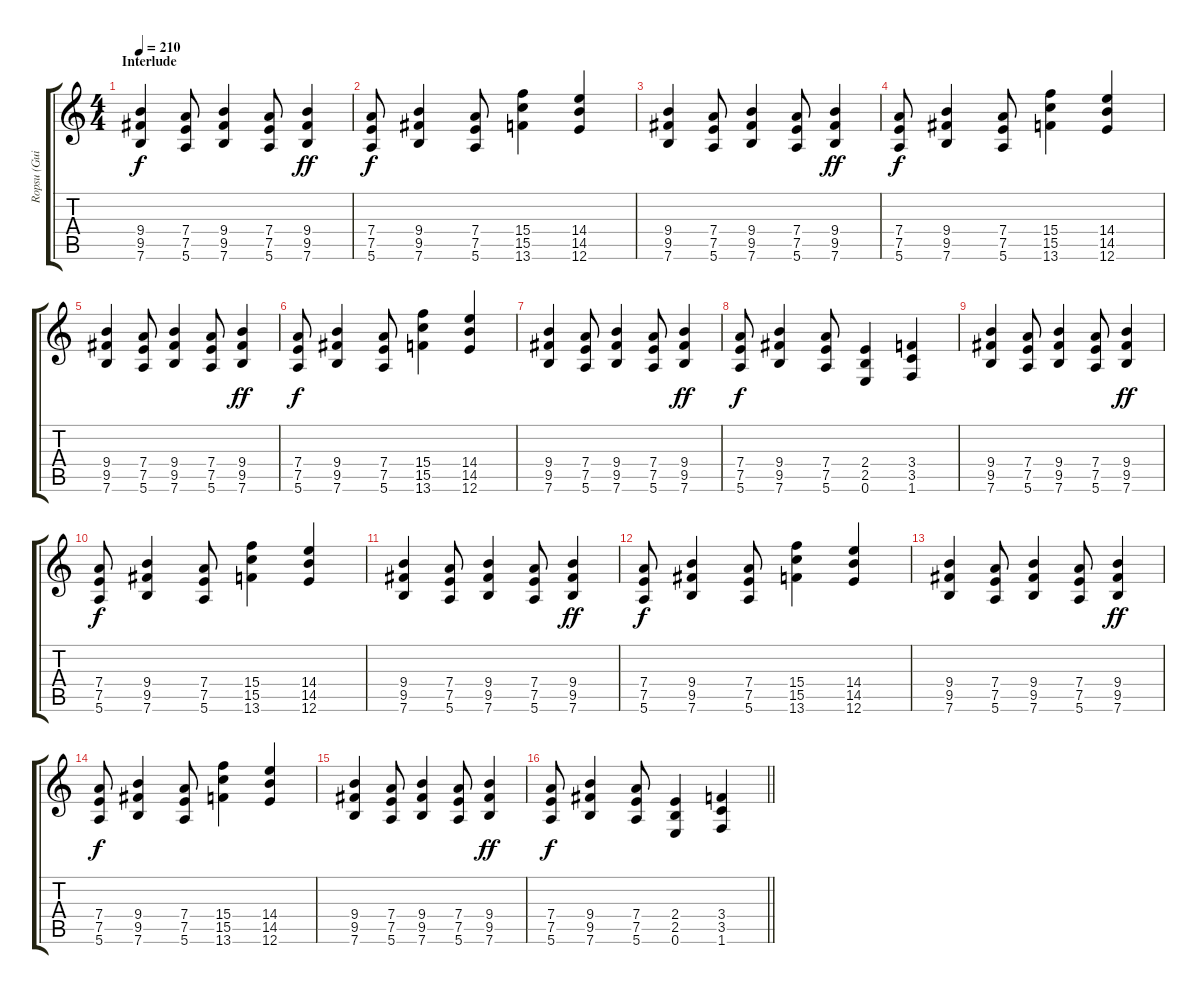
\track ("Ropsu (Guitar II)" "Ropsu (Gui") {instrument overdrivenguitar}
\staff {score tabs}
\tuning (E4 B3 G3 D3 A2 E2) {hide}
\ts (4 4)
\section ("" "Interlude")
\tempo 210
\clef g2
\ks c
(9.4 9.5 7.6).4{dy f} (7.4 7.5 5.6).8 (9.4 9.5 7.6).4 (7.4 7.5 5.6).8 (9.4 9.5 7.6).4{dy ff} |
(7.4 7.5 5.6).8{dy f} (9.4 9.5 7.6).4 (7.4 7.5 5.6).8 (15.4 15.5 13.6).4 (14.4 14.5 12.6).4 |
(9.4 9.5 7.6).4 (7.4 7.5 5.6).8 (9.4 9.5 7.6).4 (7.4 7.5 5.6).8 (9.4 9.5 7.6).4{dy ff} |
(7.4 7.5 5.6).8{dy f} (9.4 9.5 7.6).4 (7.4 7.5 5.6).8 (15.4 15.5 13.6).4 (14.4 14.5 12.6).4 |
(9.4 9.5 7.6).4 (7.4 7.5 5.6).8 (9.4 9.5 7.6).4 (7.4 7.5 5.6).8 (9.4 9.5 7.6).4{dy ff} |
(7.4 7.5 5.6).8{dy f} (9.4 9.5 7.6).4 (7.4 7.5 5.6).8 (15.4 15.5 13.6).4 (14.4 14.5 12.6).4 |
(9.4 9.5 7.6).4 (7.4 7.5 5.6).8 (9.4 9.5 7.6).4 (7.4 7.5 5.6).8 (9.4 9.5 7.6).4{dy ff} |
(7.4 7.5 5.6).8{dy f} (9.4 9.5 7.6).4 (7.4 7.5 5.6).8 (2.4 2.5 0.6).4 (3.4 3.5 1.6).4 |
(9.4 9.5 7.6).4 (7.4 7.5 5.6).8 (9.4 9.5 7.6).4 (7.4 7.5 5.6).8 (9.4 9.5 7.6).4{dy ff} |
(7.4 7.5 5.6).8{dy f} (9.4 9.5 7.6).4 (7.4 7.5 5.6).8 (15.4 15.5 13.6).4 (14.4 14.5 12.6).4 |
(9.4 9.5 7.6).4 (7.4 7.5 5.6).8 (9.4 9.5 7.6).4 (7.4 7.5 5.6).8 (9.4 9.5 7.6).4{dy ff} |
(7.4 7.5 5.6).8{dy f} (9.4 9.5 7.6).4 (7.4 7.5 5.6).8 (15.4 15.5 13.6).4 (14.4 14.5 12.6).4 |
(9.4 9.5 7.6).4 (7.4 7.5 5.6).8 (9.4 9.5 7.6).4 (7.4 7.5 5.6).8 (9.4 9.5 7.6).4{dy ff} |
(7.4 7.5 5.6).8{dy f} (9.4 9.5 7.6).4 (7.4 7.5 5.6).8 (15.4 15.5 13.6).4 (14.4 14.5 12.6).4 |
(9.4 9.5 7.6).4 (7.4 7.5 5.6).8 (9.4 9.5 7.6).4 (7.4 7.5 5.6).8 (9.4 9.5 7.6).4{dy ff} |
\barLineRight lightlight
(7.4 7.5 5.6).8{dy f} (9.4 9.5 7.6).4 (7.4 7.5 5.6).8 (2.4 2.5 0.6).4 (3.4 3.5 1.6).4
